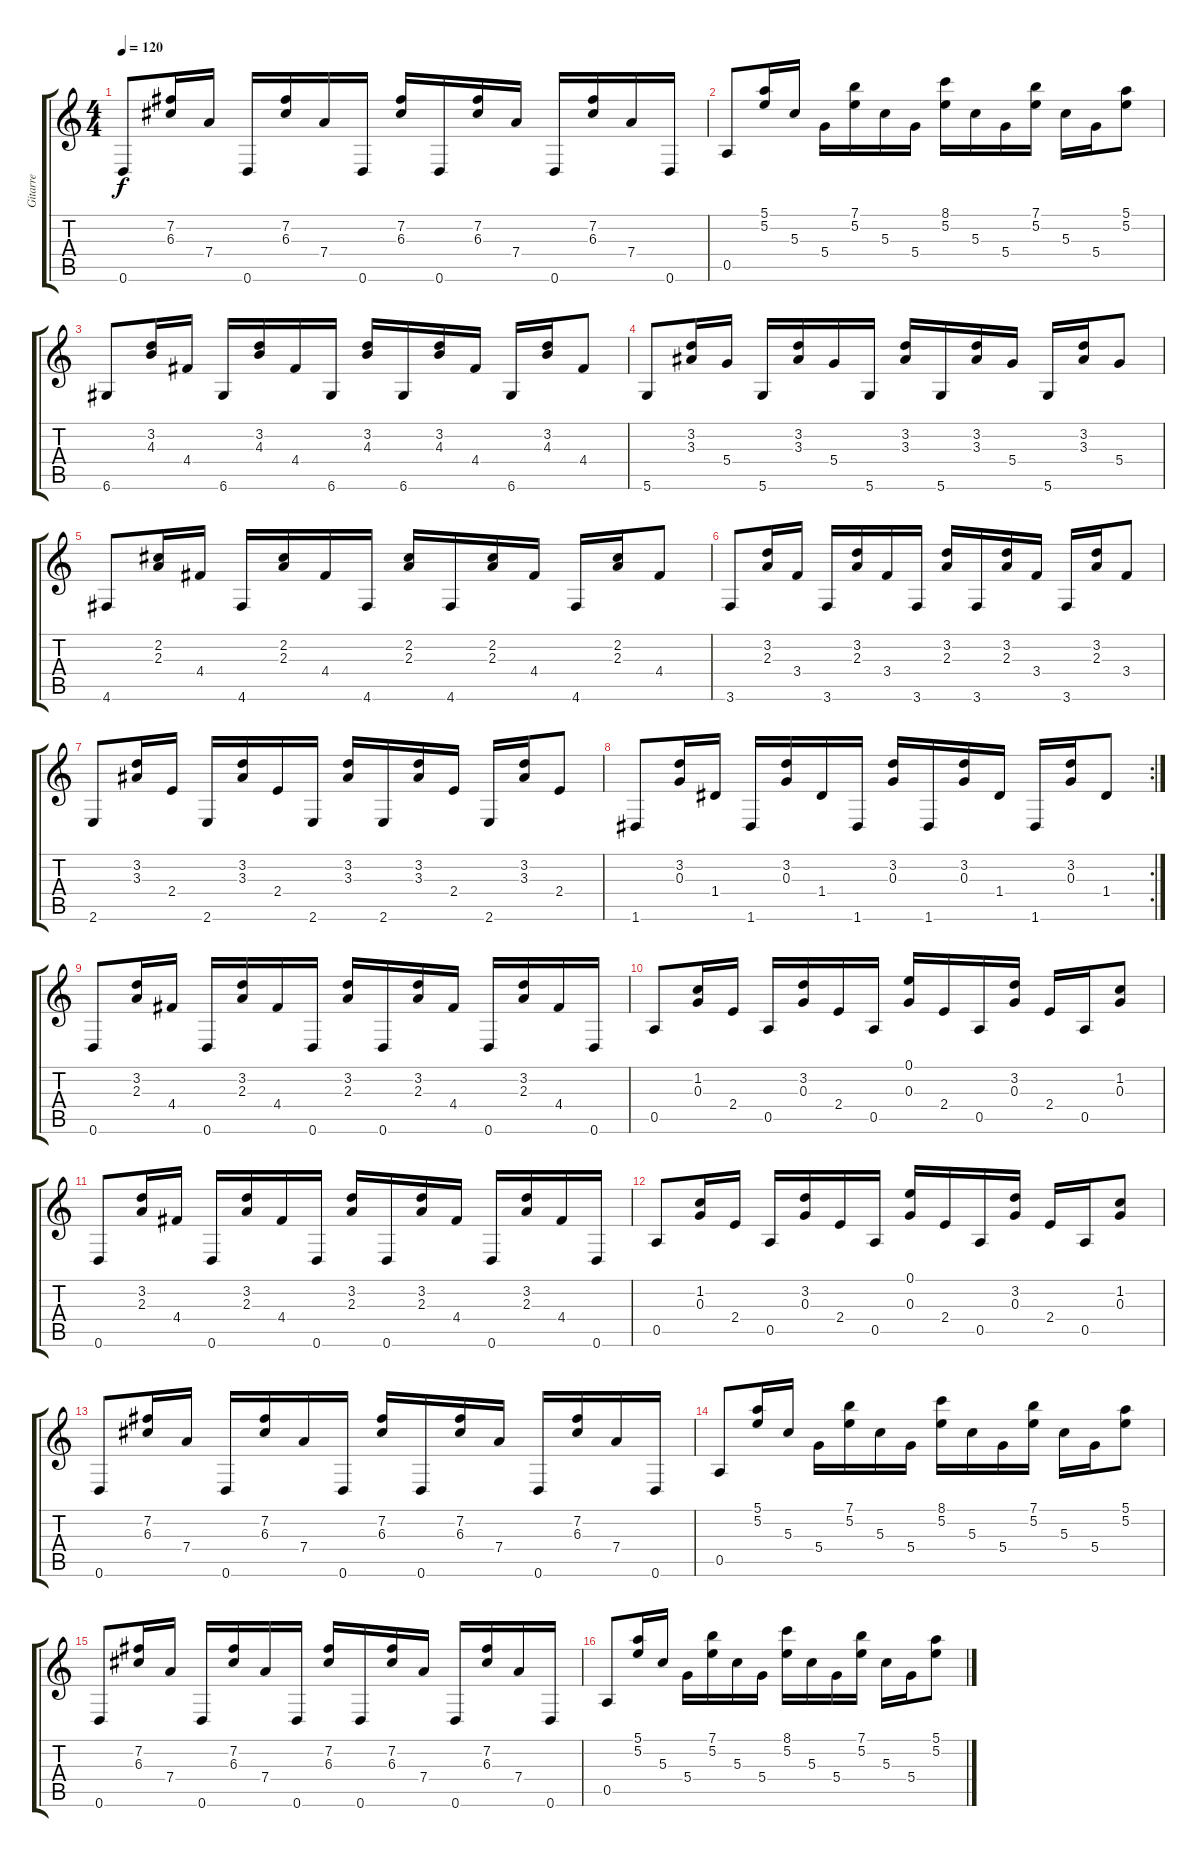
\track ("Gitarre" "Gitarre") {instrument acousticguitarnylon}
\staff {score tabs}
\tuning (E4 B3 G3 D3 A2 D2) {hide}
\ts (4 4)
\tempo 120
\clef g2
\ks c
0.6.8{dy f} (7.2 6.3).16 7.4.16 0.6.16 (7.2 6.3).16 7.4.16 0.6.16 (7.2 6.3).16 0.6.16 (7.2 6.3).16 7.4.16 0.6.16 (7.2 6.3).16 7.4.16 0.6.16 |
0.5.8 (5.1 5.2).16 5.3.16 5.4.16 (7.1 5.2).16 5.3.16 5.4.16 (8.1 5.2).16 5.3.16 5.4.16 (7.1 5.2).16 5.3.16 5.4.16 (5.1 5.2).8 |
6.6.8 (3.2 4.3).16 4.4.16 6.6.16 (3.2 4.3).16 4.4.16 6.6.16 (3.2 4.3).16 6.6.16 (3.2 4.3).16 4.4.16 6.6.16 (3.2 4.3).16 4.4.8 |
5.6.8 (3.2 3.3).16 5.4.16 5.6.16 (3.2 3.3).16 5.4.16 5.6.16 (3.2 3.3).16 5.6.16 (3.2 3.3).16 5.4.16 5.6.16 (3.2 3.3).16 5.4.8 |
4.6.8 (2.2 2.3).16 4.4.16 4.6.16 (2.2 2.3).16 4.4.16 4.6.16 (2.2 2.3).16 4.6.16 (2.2 2.3).16 4.4.16 4.6.16 (2.2 2.3).16 4.4.8 |
3.6.8 (3.2 2.3).16 3.4.16 3.6.16 (3.2 2.3).16 3.4.16 3.6.16 (3.2 2.3).16 3.6.16 (3.2 2.3).16 3.4.16 3.6.16 (3.2 2.3).16 3.4.8 |
2.6.8 (3.2 3.3).16 2.4.16 2.6.16 (3.2 3.3).16 2.4.16 2.6.16 (3.2 3.3).16 2.6.16 (3.2 3.3).16 2.4.16 2.6.16 (3.2 3.3).16 2.4.8 |
\rc 2
1.6.8 (3.2 0.3).16 1.4.16 1.6.16 (3.2 0.3).16 1.4.16 1.6.16 (3.2 0.3).16 1.6.16 (3.2 0.3).16 1.4.16 1.6.16 (3.2 0.3).16 1.4.8 |
0.6.8 (3.2 2.3).16 4.4.16 0.6.16 (3.2 2.3).16 4.4.16 0.6.16 (3.2 2.3).16 0.6.16 (3.2 2.3).16 4.4.16 0.6.16 (3.2 2.3).16 4.4.16 0.6.16 |
0.5.8 (1.2 0.3).16 2.4.16 0.5.16 (3.2 0.3).16 2.4.16 0.5.16 (0.1 0.3).16 2.4.16 0.5.16 (3.2 0.3).16 2.4.16 0.5.16 (1.2 0.3).8 |
0.6.8 (3.2 2.3).16 4.4.16 0.6.16 (3.2 2.3).16 4.4.16 0.6.16 (3.2 2.3).16 0.6.16 (3.2 2.3).16 4.4.16 0.6.16 (3.2 2.3).16 4.4.16 0.6.16 |
0.5.8 (1.2 0.3).16 2.4.16 0.5.16 (3.2 0.3).16 2.4.16 0.5.16 (0.1 0.3).16 2.4.16 0.5.16 (3.2 0.3).16 2.4.16 0.5.16 (1.2 0.3).8 |
0.6.8 (7.2 6.3).16 7.4.16 0.6.16 (7.2 6.3).16 7.4.16 0.6.16 (7.2 6.3).16 0.6.16 (7.2 6.3).16 7.4.16 0.6.16 (7.2 6.3).16 7.4.16 0.6.16 |
0.5.8 (5.1 5.2).16 5.3.16 5.4.16 (7.1 5.2).16 5.3.16 5.4.16 (8.1 5.2).16 5.3.16 5.4.16 (7.1 5.2).16 5.3.16 5.4.16 (5.1 5.2).8 |
0.6.8 (7.2 6.3).16 7.4.16 0.6.16 (7.2 6.3).16 7.4.16 0.6.16 (7.2 6.3).16 0.6.16 (7.2 6.3).16 7.4.16 0.6.16 (7.2 6.3).16 7.4.16 0.6.16 |
0.5.8 (5.1 5.2).16 5.3.16 5.4.16 (7.1 5.2).16 5.3.16 5.4.16 (8.1 5.2).16 5.3.16 5.4.16 (7.1 5.2).16 5.3.16 5.4.16 (5.1 5.2).8
